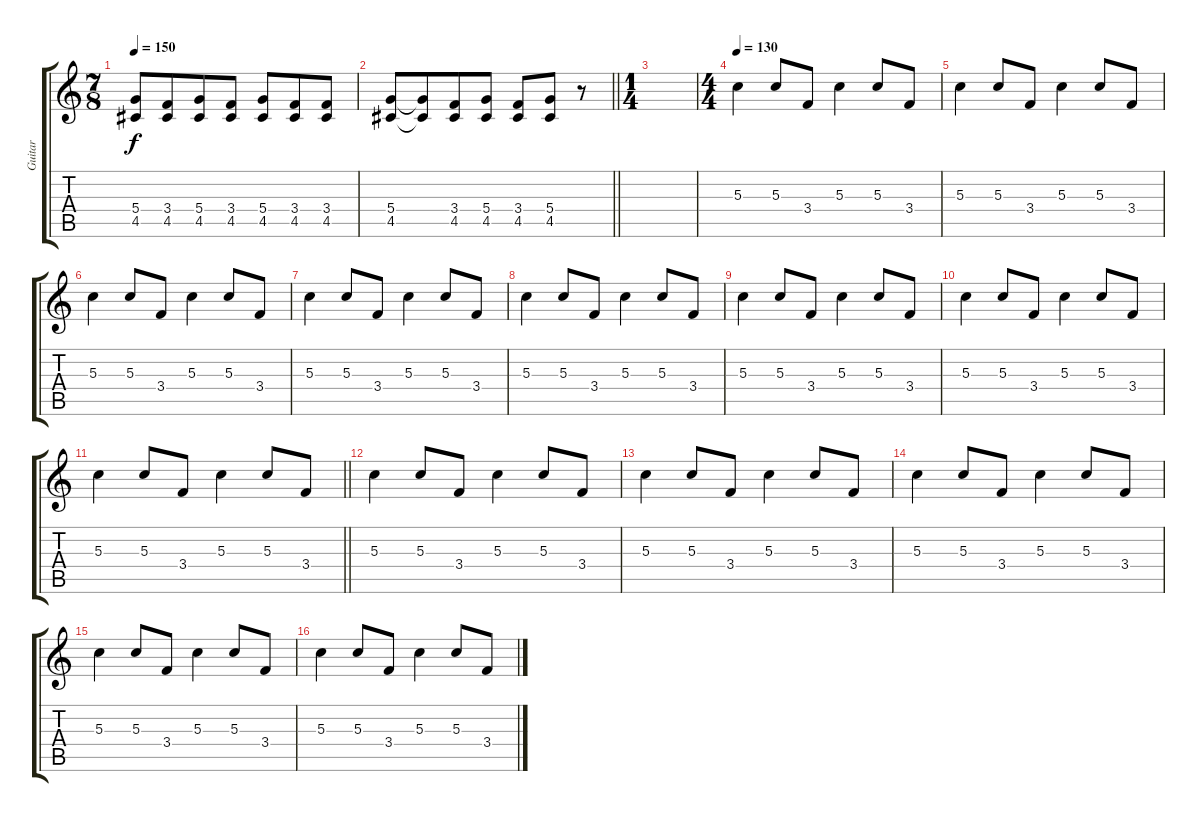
\track ("Guitar" "Guitar") {instrument overdrivenguitar}
\staff {score tabs}
\tuning (E4 B3 G3 D3 A2 E2) {hide}
\ts (7 8)
\tempo 150
\clef g2
\ks c
(5.4 4.5).8{dy f} (3.4 4.5).8 (5.4 4.5).8 (3.4 4.5).8 (5.4 4.5).8 (3.4 4.5).8 (3.4 4.5).8 |
\barLineRight lightlight
(5.4 4.5).8 (5.4{t} 4.5{t}).8 (3.4 4.5).8 (5.4 4.5).8 (3.4 4.5).8 (5.4 4.5).8 r.8 |
\ts (1 4)
|
\ts (4 4)
\tempo 130
5.3.4 5.3.8 3.4.8 5.3.4 5.3.8 3.4.8 |
5.3.4 5.3.8 3.4.8 5.3.4 5.3.8 3.4.8 |
5.3.4 5.3.8 3.4.8 5.3.4 5.3.8 3.4.8 |
5.3.4 5.3.8 3.4.8 5.3.4 5.3.8 3.4.8 |
5.3.4 5.3.8 3.4.8 5.3.4 5.3.8 3.4.8 |
5.3.4 5.3.8 3.4.8 5.3.4 5.3.8 3.4.8 |
5.3.4 5.3.8 3.4.8 5.3.4 5.3.8 3.4.8 |
\barLineRight lightlight
5.3.4 5.3.8 3.4.8 5.3.4 5.3.8 3.4.8 |
5.3.4{volume 8} 5.3.8 3.4.8 5.3.4 5.3.8 3.4.8 |
5.3.4 5.3.8 3.4.8 5.3.4 5.3.8 3.4.8 |
5.3.4 5.3.8 3.4.8 5.3.4 5.3.8 3.4.8 |
5.3.4 5.3.8 3.4.8 5.3.4 5.3.8 3.4.8 |
5.3.4 5.3.8 3.4.8 5.3.4 5.3.8 3.4.8
